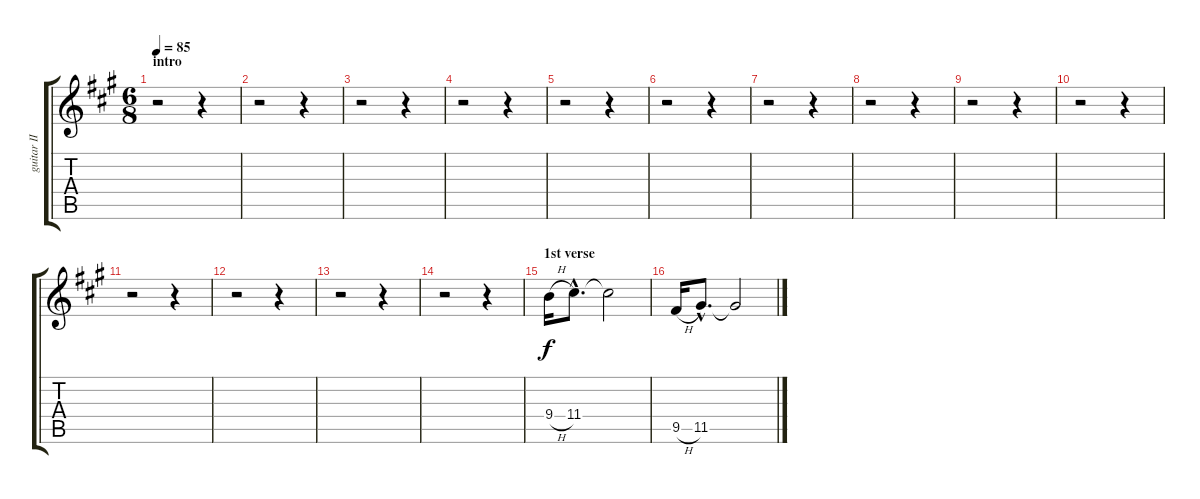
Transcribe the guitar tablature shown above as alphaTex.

\track ("guitar II" "guitar II") {instrument electricguitarclean}
\staff {score tabs}
\tuning (E4 B3 G3 D3 A2 E2) {hide}
\ts (6 8)
\section ("" "intro")
\tempo 85
\clef g2
\ks f#minor
r.2{dy f instrument electricguitarclean} r.4 |
r.2 r.4 |
r.2 r.4 |
r.2 r.4 |
r.2 r.4 |
r.2 r.4 |
r.2 r.4 |
r.2 r.4 |
r.2 r.4 |
r.2 r.4 |
r.2 r.4 |
r.2 r.4 |
r.2 r.4 |
r.2 r.4 |
\section ("" "1st verse")
9.4{h}.16 11.4{hac}.8{d} 11.4{t}.2 |
9.5{h}.16 11.5{hac}.8{d} 11.5{t}.2
